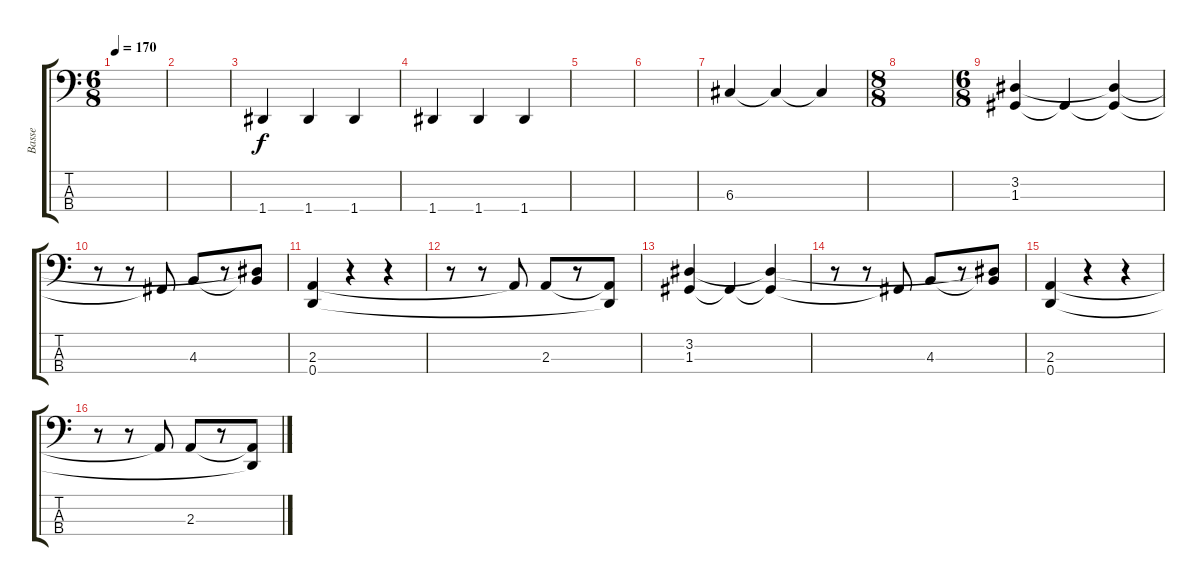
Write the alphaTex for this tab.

\track ("Basse" "Basse") {instrument electricbasspick}
\staff {score tabs}
\tuning (F2 C2 G1 D1) {hide}
\ts (6 8)
\tempo 170
\clef f4
\ks c
|
|
1.4.4 1.4.4 1.4.4 |
1.4.4 1.4.4 1.4.4 |
|
|
6.3.4 6.3{t}.4 6.3{t}.4 |
\ts (8 8)
|
\ts (6 8)
(3.2 1.3).4 1.3{t}.4 (3.2{t} 1.3{t}).4 |
r.8 r.8 1.3{t}.8 4.3.8 r.8 (3.2{t} 4.3{t}).8 |
(2.3 0.4).4 r.4 r.4 |
r.8 r.8 2.3{t}.8 2.3.8 r.8 (2.3{t} 0.4{t}).8 |
(3.2 1.3).4 1.3{t}.4 (3.2{t} 1.3{t}).4 |
r.8 r.8 1.3{t}.8 4.3.8 r.8 (3.2{t} 4.3{t}).8 |
(2.3 0.4).4 r.4 r.4 |
r.8 r.8 2.3{t}.8 2.3.8 r.8 (2.3{t} 0.4{t}).8
